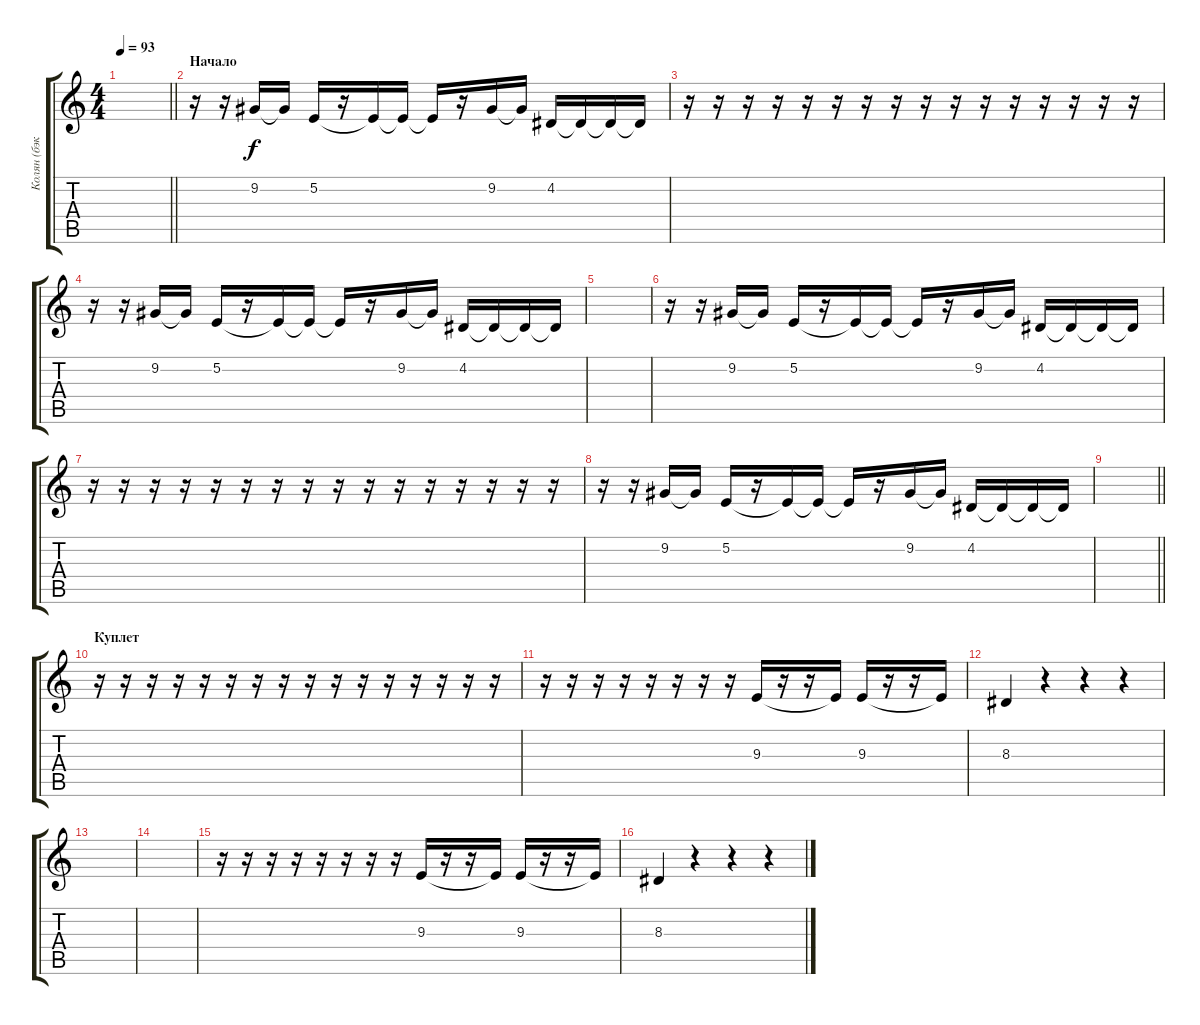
\track ("Колян (бэк вокал)" "Колян (бэк") {instrument clarinet}
\staff {score tabs}
\tuning (E4 B3 G3 D3 A2 E2) {hide}
\ts (4 4)
\tempo 93
\clef g2
\barLineRight lightlight
\ks c
|
\section ("" "Начало")
r.16 r.16 9.2.16 9.2{t}.16 5.2.16 r.16 5.2{t}.16 5.2{t}.16 5.2{t}.16 r.16 9.2.16 9.2{t}.16 4.2.16 4.2{t}.16 4.2{t}.16 4.2{t}.16 |
r.16 r.16 r.16 r.16 r.16 r.16 r.16 r.16 r.16 r.16 r.16 r.16 r.16 r.16 r.16 r.16 |
r.16 r.16 9.2.16 9.2{t}.16 5.2.16 r.16 5.2{t}.16 5.2{t}.16 5.2{t}.16 r.16 9.2.16 9.2{t}.16 4.2.16 4.2{t}.16 4.2{t}.16 4.2{t}.16 |
|
r.16 r.16 9.2.16 9.2{t}.16 5.2.16 r.16 5.2{t}.16 5.2{t}.16 5.2{t}.16 r.16 9.2.16 9.2{t}.16 4.2.16 4.2{t}.16 4.2{t}.16 4.2{t}.16 |
r.16 r.16 r.16 r.16 r.16 r.16 r.16 r.16 r.16 r.16 r.16 r.16 r.16 r.16 r.16 r.16 |
r.16 r.16 9.2.16 9.2{t}.16 5.2.16 r.16 5.2{t}.16 5.2{t}.16 5.2{t}.16 r.16 9.2.16 9.2{t}.16 4.2.16 4.2{t}.16 4.2{t}.16 4.2{t}.16 |
\barLineRight lightlight
|
\section ("" "Куплет")
r.16 r.16 r.16 r.16 r.16 r.16 r.16 r.16 r.16 r.16 r.16 r.16 r.16 r.16 r.16 r.16 |
r.16 r.16 r.16 r.16 r.16 r.16 r.16 r.16 9.3.16 r.16 r.16 9.3{t}.16 9.3.16 r.16 r.16 9.3{t}.16 |
8.3.4 r.4 r.4 r.4 |
|
|
r.16 r.16 r.16 r.16 r.16 r.16 r.16 r.16 9.3.16 r.16 r.16 9.3{t}.16 9.3.16 r.16 r.16 9.3{t}.16 |
8.3.4 r.4 r.4 r.4
